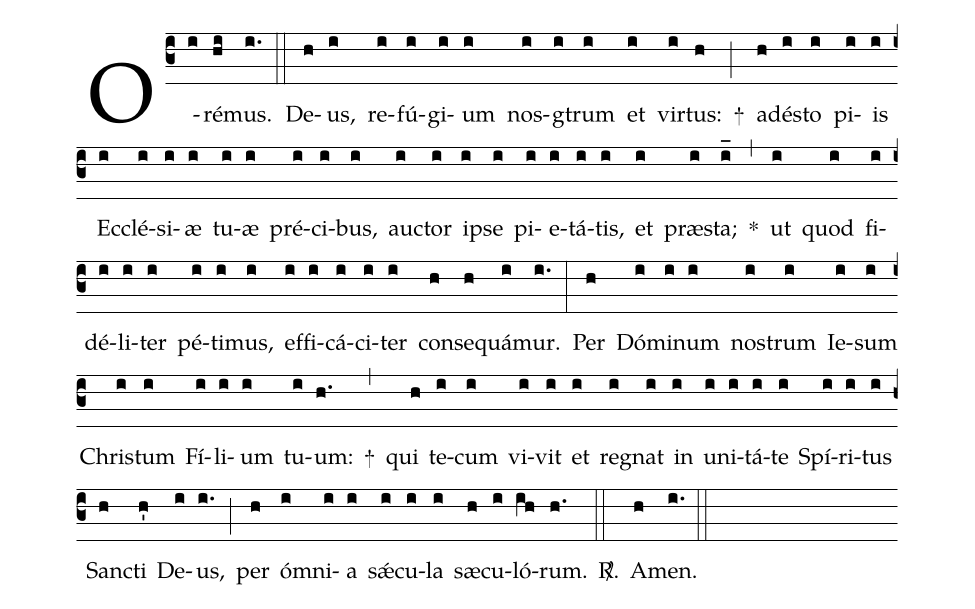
%%
(c3)
O(i)ré(hi)mus.(i.) (::)

De(h)us,(i) re(i)fú(i)gi(i)um(i) nos(i)g(i)trum(i) et(i) vir(i)tus:(h) +(;)
ad(h)és(i)to(i) pi(i)is(i) Ec(i)clé(i)si(i)æ(i) tu(i)æ(i) pré(i)ci(i)bus,(i) auc(i)tor(i) ip(i)se(i) pi(i)e(i)tá(i)tis,(i) et(i) præ(i)sta;(i_) *(,)
ut(i) quod(i) fi(i)dé(i)li(i)ter(i) pé(i)ti(i)mus,(i) ef(i)fi(i)cá(i)ci(i)ter(i) con(h)se(h)quá(i)mur.(i.) (:)

Per(h) Dó(i)mi(i)num(i) nos(i)trum(i) Ie(i)sum(i) Chris(i)tum(i) Fí(i)li(i)um(i) tu(i)um:(h.) +(,)
qui(h) te(i)cum(i) vi(i)vit(i) et(i) reg(i)nat(i) in(i) u(i)ni(i)tá(i)te(i) Spí(i)ri(i)tus(i) San(h)cti(h') De(i)us,(i.) (;)
per(h) óm(i)ni(i)a(i) sǽ(i)cu(i)la(i) sæ(h)cu(i)ló(ih)rum.(h.) <sp>R/</sp>.(::)
A(h)men.(i.) (::)
